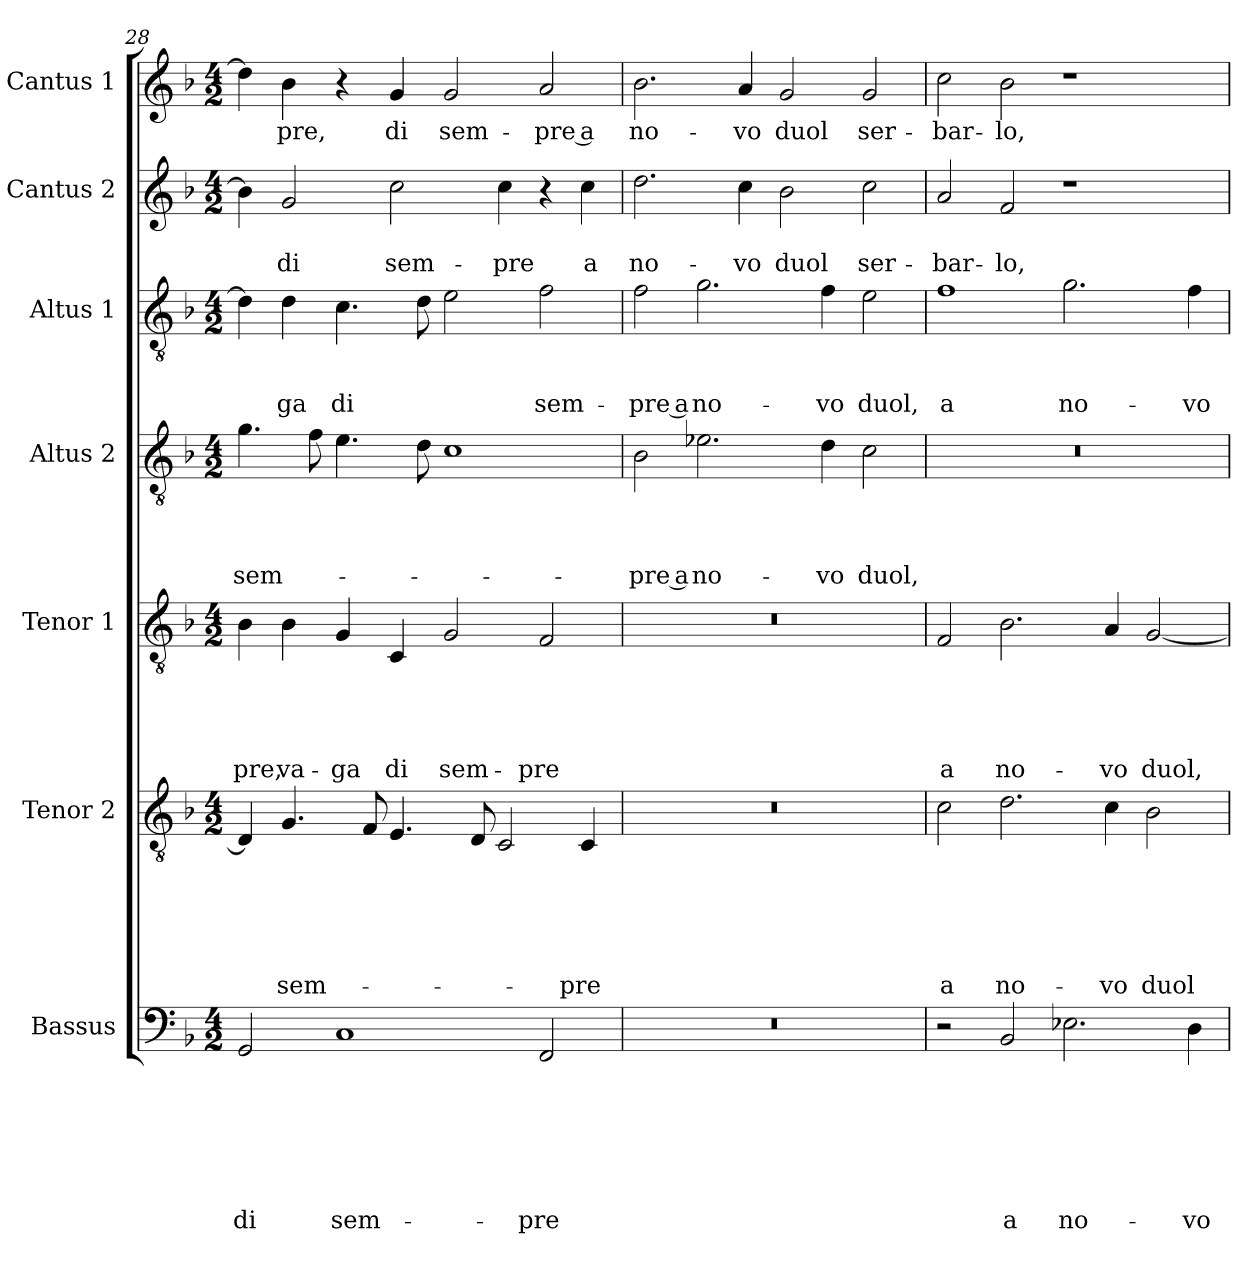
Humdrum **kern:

**kern	**text	**text	**text	**text	**text	**text	**text	**kern	**text	**text	**text	**text	**text	**text	**kern	**text	**text	**text	**text	**text	**kern	**text	**text	**text	**text	**kern	**text	**text	**text	**kern	**text	**text	**kern	**text
*part7	*part7	*part7	*part7	*part7	*part7	*part7	*part7	*part6	*part6	*part6	*part6	*part6	*part6	*part6	*part5	*part5	*part5	*part5	*part5	*part5	*part4	*part4	*part4	*part4	*part4	*part3	*part3	*part3	*part3	*part2	*part2	*part2	*part1	*part1
*staff7	*staff7	*staff7	*staff7	*staff7	*staff7	*staff7	*staff7	*staff6	*staff6	*staff6	*staff6	*staff6	*staff6	*staff6	*staff5	*staff5	*staff5	*staff5	*staff5	*staff5	*staff4	*staff4	*staff4	*staff4	*staff4	*staff3	*staff3	*staff3	*staff3	*staff2	*staff2	*staff2	*staff1	*staff1
*I"Bassus	*	*	*	*	*	*	*	*I"Tenor 2	*	*	*	*	*	*	*I"Tenor 1	*	*	*	*	*	*I"Altus 2	*	*	*	*	*I"Altus 1	*	*	*	*I"Cantus 2	*	*	*I"Cantus 1	*
*clefF4	*	*	*	*	*	*	*	*clefGv2	*	*	*	*	*	*	*clefGv2	*	*	*	*	*	*clefGv2	*	*	*	*	*clefGv2	*	*	*	*clefG2	*	*	*clefG2	*
*k[b-]	*	*	*	*	*	*	*	*k[b-]	*	*	*	*	*	*	*k[b-]	*	*	*	*	*	*k[b-]	*	*	*	*	*k[b-]	*	*	*	*k[b-]	*	*	*k[b-]	*
*d:	*	*	*	*	*	*	*	*d:	*	*	*	*	*	*	*d:	*	*	*	*	*	*d:	*	*	*	*	*d:	*	*	*	*d:	*	*	*d:	*
*M4/2	*	*	*	*	*	*	*	*M4/2	*	*	*	*	*	*	*M4/2	*	*	*	*	*	*M4/2	*	*	*	*	*M4/2	*	*	*	*M4/2	*	*	*M4/2	*
=28	=28	=28	=28	=28	=28	=28	=28	=28	=28	=28	=28	=28	=28	=28	=28	=28	=28	=28	=28	=28	=28	=28	=28	=28	=28	=28	=28	=28	=28	=28	=28	=28	=28	=28
!	!	!	!	!	!	!	!LO:LY:b	!	!	!	!	!	!	!	!	!	!	!	!	!LO:LY:b	!	!	!	!	!LO:LY:b	!	!	!	!	!	!	!	!	!
2GG/	.	.	.	.	.	.	di	4D/]	.	.	.	.	.	.	4B-\	.	.	.	.	-pre,	4.g\	.	.	.	sem-	4d\]	.	.	.	4b-\]	.	.	4dd\]	.
!	!	!	!	!	!	!	!	!	!	!	!	!	!	!LO:LY:b	!	!	!	!	!	!LO:LY:b	!	!	!	!	!	!	!	!	!LO:LY:b	!	!	!LO:LY:b	!	!LO:LY:b
.	.	.	.	.	.	.	.	4.G/	.	.	.	.	.	sem-	4B-\	.	.	.	.	va-	.	.	.	.	.	4d\	.	.	-ga	2g/	.	di	4b-\	-pre,
.	.	.	.	.	.	.	.	.	.	.	.	.	.	.	.	.	.	.	.	.	8f\	.	.	.	.	.	.	.	.	.	.	.	.	.
!	!	!	!	!	!	!	!LO:LY:b	!	!	!	!	!	!	!	!	!	!	!	!	!LO:LY:b	!	!	!	!	!	!	!	!	!LO:LY:b	!	!	!	!	!
1C	.	.	.	.	.	.	sem-	.	.	.	.	.	.	.	4G/	.	.	.	.	-ga	4.e\	.	.	.	.	4.c\	.	.	di	.	.	.	4r	.
.	.	.	.	.	.	.	.	8F/	.	.	.	.	.	.	.	.	.	.	.	.	.	.	.	.	.	.	.	.	.	.	.	.	.	.
!	!	!	!	!	!	!	!	!	!	!	!	!	!	!	!	!	!	!	!	!LO:LY:b	!	!	!	!	!	!	!	!	!	!	!	!LO:LY:b	!	!LO:LY:b
.	.	.	.	.	.	.	.	4.E/	.	.	.	.	.	.	4C/	.	.	.	.	di	.	.	.	.	.	.	.	.	.	2cc\	.	sem-	4g/	di
.	.	.	.	.	.	.	.	.	.	.	.	.	.	.	.	.	.	.	.	.	8d\	.	.	.	.	8d\	.	.	.	.	.	.	.	.
!	!	!	!	!	!	!	!	!	!	!	!	!	!	!	!	!	!	!	!	!LO:LY:b	!	!	!	!	!	!	!	!	!	!	!	!	!	!LO:LY:b
.	.	.	.	.	.	.	.	.	.	.	.	.	.	.	2G/	.	.	.	.	sem-	1c	.	.	.	.	2e\	.	.	.	.	.	.	2g/	sem-
.	.	.	.	.	.	.	.	8D/	.	.	.	.	.	.	.	.	.	.	.	.	.	.	.	.	.	.	.	.	.	.	.	.	.	.
!	!	!	!	!	!	!	!	!	!	!	!	!	!	!	!	!	!	!	!	!	!	!	!	!	!	!	!	!	!	!	!	!LO:LY:b	!	!
.	.	.	.	.	.	.	.	2C/	.	.	.	.	.	.	.	.	.	.	.	.	.	.	.	.	.	.	.	.	.	4cc\	.	-pre	.	.
!	!	!	!	!	!	!	!LO:LY:b	!	!	!	!	!	!	!	!	!	!	!	!	!LO:LY:b	!	!	!	!	!	!	!	!	!LO:LY:b	!	!	!	!	!LO:LY:b
2FF/	.	.	.	.	.	.	-pre	.	.	.	.	.	.	.	2F/	.	.	.	.	-pre	.	.	.	.	.	2f\	.	.	sem-	4r	.	.	2a/	-pre a
!	!	!	!	!	!	!	!	!	!	!	!	!	!	!LO:LY:b	!	!	!	!	!	!	!	!	!	!	!	!	!	!	!	!	!	!LO:LY:b	!	!
.	.	.	.	.	.	.	.	4C/	.	.	.	.	.	-pre	.	.	.	.	.	.	.	.	.	.	.	.	.	.	.	4cc\	.	a	.	.
=29	=29	=29	=29	=29	=29	=29	=29	=29	=29	=29	=29	=29	=29	=29	=29	=29	=29	=29	=29	=29	=29	=29	=29	=29	=29	=29	=29	=29	=29	=29	=29	=29	=29	=29
!	!	!	!	!	!	!	!	!	!	!	!	!	!	!	!	!	!	!	!	!	!	!	!	!	!LO:LY:b	!	!	!	!LO:LY:b	!	!	!LO:LY:b	!	!LO:LY:b
0r	.	.	.	.	.	.	.	0r	.	.	.	.	.	.	0r	.	.	.	.	.	2B-\	.	.	.	-pre a	2f\	.	.	-pre a	2.dd\	.	no-	2.b-\	no-
!	!	!	!	!	!	!	!	!	!	!	!	!	!	!	!	!	!	!	!	!	!	!	!	!	!LO:LY:b	!	!	!	!LO:LY:b	!	!	!	!	!
.	.	.	.	.	.	.	.	.	.	.	.	.	.	.	.	.	.	.	.	.	2.e-X\	.	.	.	no-	2.g\	.	.	no-	.	.	.	.	.
!	!	!	!	!	!	!	!	!	!	!	!	!	!	!	!	!	!	!	!	!	!	!	!	!	!	!	!	!	!	!	!	!LO:LY:b	!	!LO:LY:b
.	.	.	.	.	.	.	.	.	.	.	.	.	.	.	.	.	.	.	.	.	.	.	.	.	.	.	.	.	.	4cc\	.	-vo	4a/	-vo
!	!	!	!	!	!	!	!	!	!	!	!	!	!	!	!	!	!	!	!	!	!	!	!	!	!	!	!	!	!	!	!	!LO:LY:b	!	!LO:LY:b
.	.	.	.	.	.	.	.	.	.	.	.	.	.	.	.	.	.	.	.	.	.	.	.	.	.	.	.	.	.	2b-\	.	duol	2g/	duol
!	!	!	!	!	!	!	!	!	!	!	!	!	!	!	!	!	!	!	!	!	!	!	!	!	!LO:LY:b	!	!	!	!LO:LY:b	!	!	!	!	!
.	.	.	.	.	.	.	.	.	.	.	.	.	.	.	.	.	.	.	.	.	4d\	.	.	.	-vo	4f\	.	.	-vo	.	.	.	.	.
!	!	!	!	!	!	!	!	!	!	!	!	!	!	!	!	!	!	!	!	!	!	!	!	!	!LO:LY:b	!	!	!	!LO:LY:b	!	!	!LO:LY:b	!	!LO:LY:b
.	.	.	.	.	.	.	.	.	.	.	.	.	.	.	.	.	.	.	.	.	2c\	.	.	.	duol,	2e\	.	.	duol,	2cc\	.	ser-	2g/	ser-
=30	=30	=30	=30	=30	=30	=30	=30	=30	=30	=30	=30	=30	=30	=30	=30	=30	=30	=30	=30	=30	=30	=30	=30	=30	=30	=30	=30	=30	=30	=30	=30	=30	=30	=30
!	!	!	!	!	!	!	!	!	!	!	!	!	!	!LO:LY:b	!	!	!	!	!	!LO:LY:b	!	!	!	!	!	!	!	!	!LO:LY:b	!	!	!LO:LY:b	!	!LO:LY:b
2r	.	.	.	.	.	.	.	2c\	.	.	.	.	.	a	2F/	.	.	.	.	a	0r	.	.	.	.	1f	.	.	a	2a/	.	-bar-	2cc\	-bar-
!	!	!	!	!	!	!	!LO:LY:b	!	!	!	!	!	!	!LO:LY:b	!	!	!	!	!	!LO:LY:b	!	!	!	!	!	!	!	!	!	!	!	!LO:LY:b	!	!LO:LY:b
2BB-/	.	.	.	.	.	.	a	2.d\	.	.	.	.	.	no-	2.B-\	.	.	.	.	no-	.	.	.	.	.	.	.	.	.	2f/	.	-lo,	2b-\	-lo,
!	!	!	!	!	!	!	!LO:LY:b	!	!	!	!	!	!	!	!	!	!	!	!	!	!	!	!	!	!	!	!	!	!LO:LY:b	!	!	!	!	!
2.E-X\	.	.	.	.	.	.	no-	.	.	.	.	.	.	.	.	.	.	.	.	.	.	.	.	.	.	2.g\	.	.	no-	1r	.	.	1r	.
!	!	!	!	!	!	!	!	!	!	!	!	!	!	!LO:LY:b	!	!	!	!	!	!LO:LY:b	!	!	!	!	!	!	!	!	!	!	!	!	!	!
.	.	.	.	.	.	.	.	4c\	.	.	.	.	.	-vo	4A/	.	.	.	.	-vo	.	.	.	.	.	.	.	.	.	.	.	.	.	.
!	!	!	!	!	!	!	!	!	!	!	!	!	!	!LO:LY:b	!	!	!	!	!	!LO:LY:b	!	!	!	!	!	!	!	!	!	!	!	!	!	!
.	.	.	.	.	.	.	.	2B-\	.	.	.	.	.	duol	[2G/	.	.	.	.	duol,	.	.	.	.	.	.	.	.	.	.	.	.	.	.
!	!	!	!	!	!	!	!LO:LY:b	!	!	!	!	!	!	!	!	!	!	!	!	!	!	!	!	!	!	!	!	!	!LO:LY:b	!	!	!	!	!
4D\	.	.	.	.	.	.	-vo	.	.	.	.	.	.	.	.	.	.	.	.	.	.	.	.	.	.	4f\	.	.	-vo	.	.	.	.	.
=	=	=	=	=	=	=	=	=	=	=	=	=	=	=	=	=	=	=	=	=	=	=	=	=	=	=	=	=	=	=	=	=	=	=
*-	*-	*-	*-	*-	*-	*-	*-	*-	*-	*-	*-	*-	*-	*-	*-	*-	*-	*-	*-	*-	*-	*-	*-	*-	*-	*-	*-	*-	*-	*-	*-	*-	*-	*-
